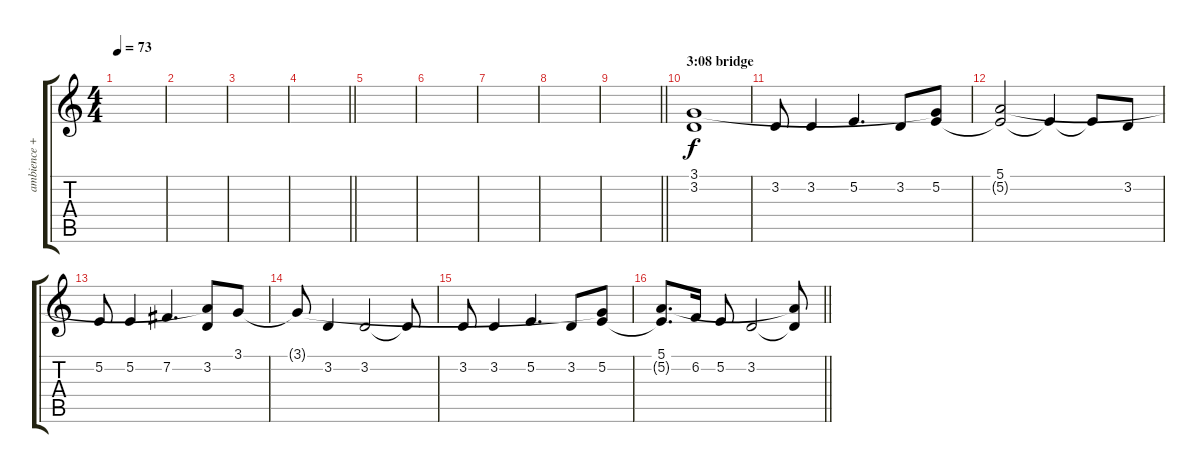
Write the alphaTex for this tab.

\track ("ambience + keys 2" "ambience +") {instrument violin}
\staff {score tabs}
\tuning (E4 B3 G3 D3 A2 E2) {hide}
\ts (4 4)
\tempo 73
\clef g2
\ks c
|
|
|
\barLineRight lightlight
|
|
|
|
|
\barLineRight lightlight
|
\section ("" "3:08 bridge")
(3.1 3.2).1{volume 12 instrument stringensemble2} |
3.2.8 3.2.4 5.2.4{d} 3.2.8 (3.1{t} 5.2).8 |
(5.1 5.2{t}).2 5.2{t}.4 5.2{t}.8 3.2.8 |
5.2.8 5.2.4 7.2.4{d} (5.1{t} 3.2).8 3.1.8 |
3.1{t}.8 3.2.4 3.2.2 3.2{t}.8 |
3.2.8 3.2.4 5.2.4{d} 3.2.8 (3.1{t} 5.2).8 |
\barLineRight lightlight
(5.1 5.2{t}).8{d} 6.2.16 5.2.8 3.2.2 (5.1{t} 3.2{t}).8
